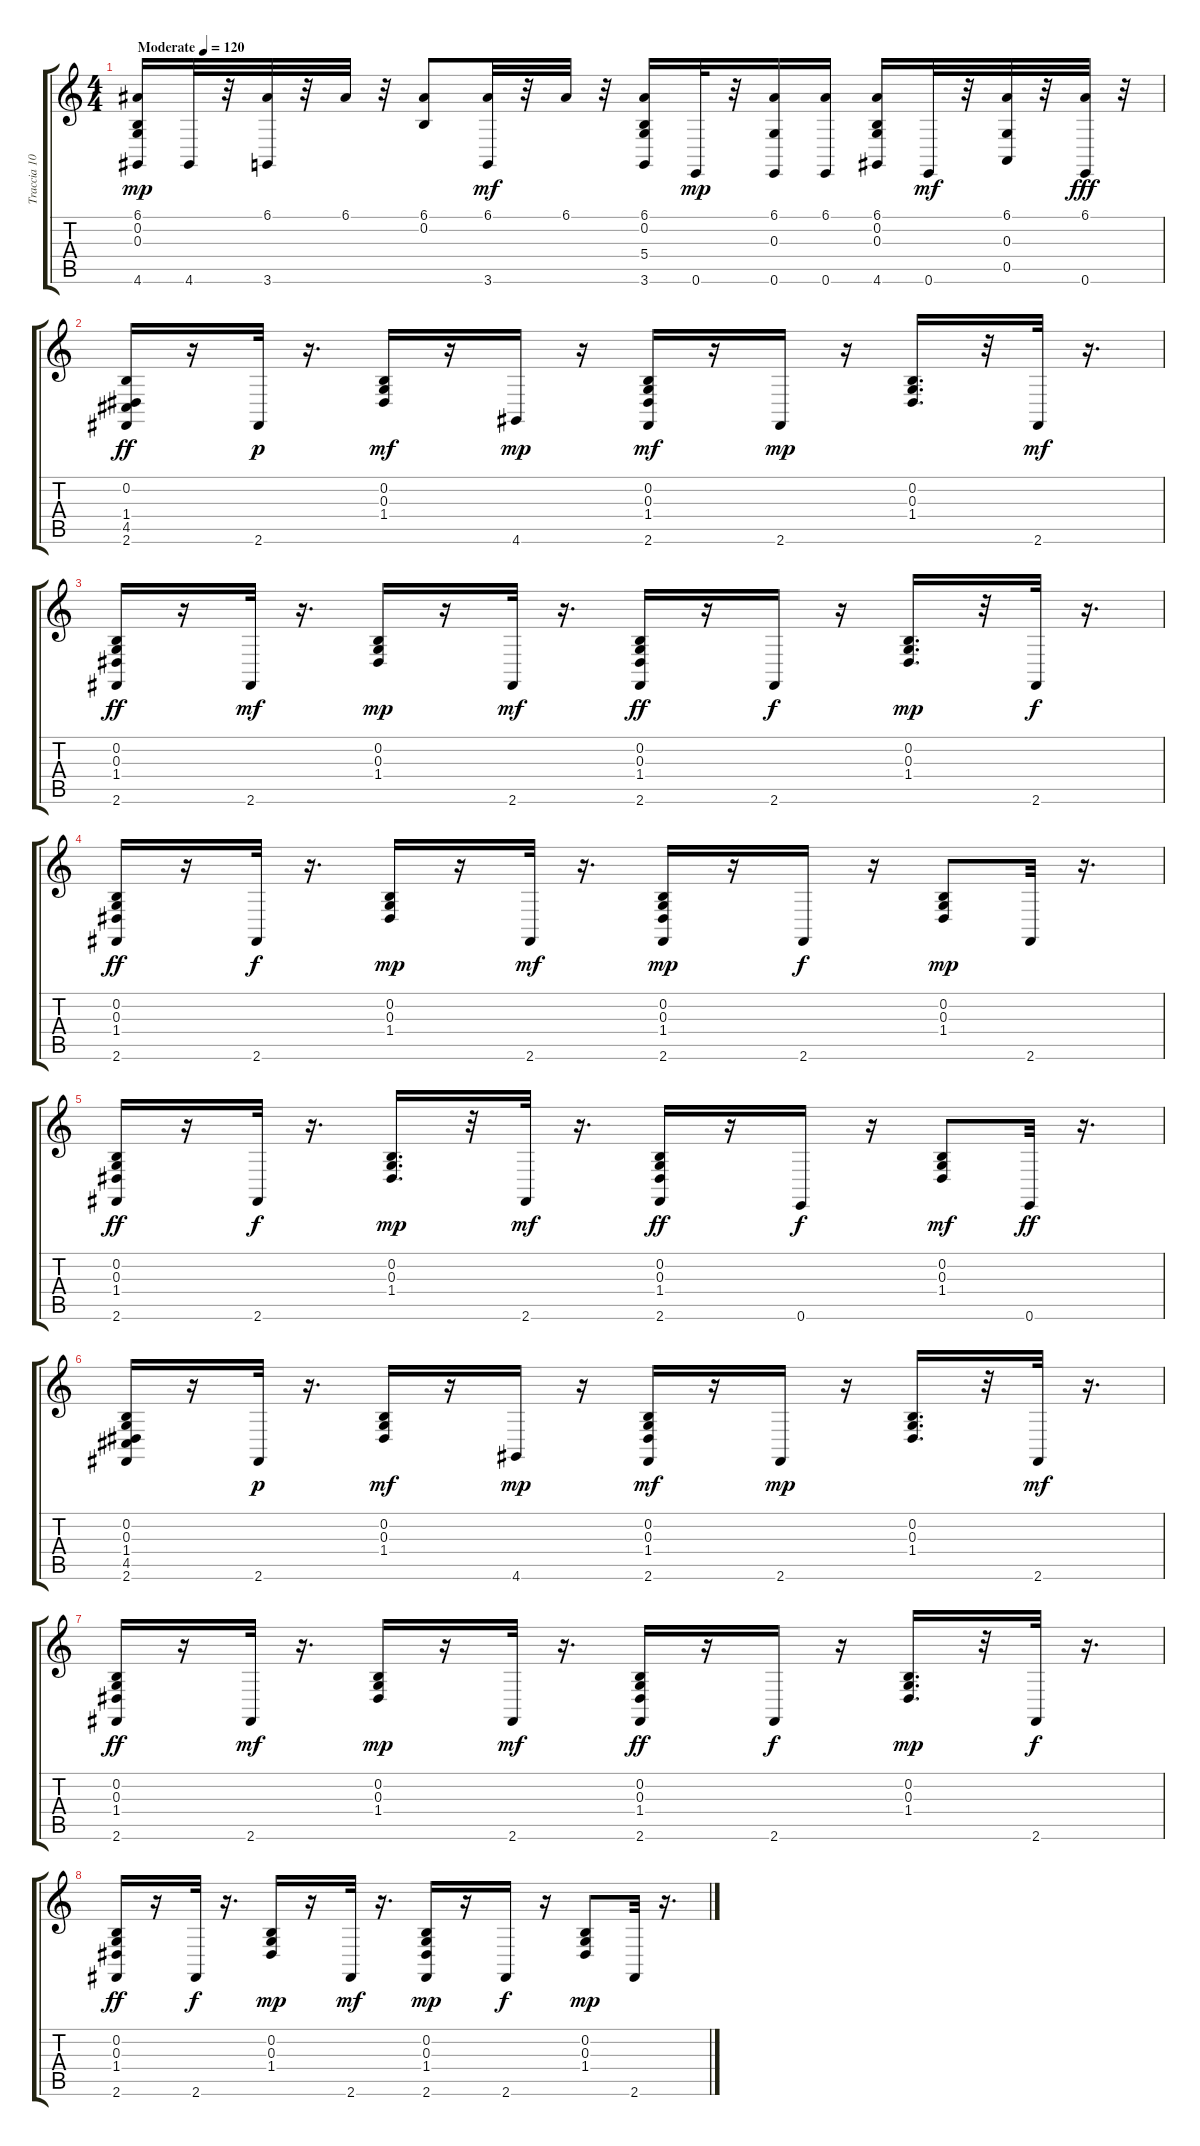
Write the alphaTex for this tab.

\track ("Traccia 10" "Traccia 10") {instrument acousticgrandpiano}
\staff {score tabs}
\tuning (E4 B3 G3 D3 A2 E2) {hide}
\ts (4 4)
\tempo (120 "Moderate")
\clef g2
\ks c
(6.1 0.2 0.3 4.6).16{dy mp instrument acousticgrandpiano} 4.6.32 r.32 (6.1 3.6).32 r.32 6.1.32 r.32 (6.1 0.2).8 (6.1 3.6).32{dy mf} r.32 6.1.32 r.32 (6.1 0.2 5.4 3.6).16 0.6.32{dy mp} r.32 (6.1 0.3 0.6).16 (6.1 0.6).16 (6.1 0.2 0.3 4.6).16 0.6.32{dy mf} r.32 (6.1 0.3 0.5).32 r.32 (6.1 0.6).32{dy fff} r.32 |
(0.2 1.4 4.5 2.6).16{dy ff} r.16 2.6.32{dy p} r.16{d} (0.2 0.3 1.4).16{dy mf} r.16 4.6.16{dy mp} r.16 (0.2 0.3 1.4 2.6).16{dy mf} r.16 2.6.16{dy mp} r.16 (0.2 0.3 1.4).16{d} r.32 2.6.32{dy mf} r.16{d} |
(0.2 0.3 1.4 2.6).16{dy ff} r.16 2.6.32{dy mf} r.16{d} (0.2 0.3 1.4).16{dy mp} r.16 2.6.32{dy mf} r.16{d} (0.2 0.3 1.4 2.6).16{dy ff} r.16 2.6.16{dy f} r.16 (0.2 0.3 1.4).16{d dy mp} r.32 2.6.32{dy f} r.16{d} |
(0.2 0.3 1.4 2.6).16{dy ff} r.16 2.6.32{dy f} r.16{d} (0.2 0.3 1.4).16{dy mp} r.16 2.6.32{dy mf} r.16{d} (0.2 0.3 1.4 2.6).16{dy mp} r.16 2.6.16{dy f} r.16 (0.2 0.3 1.4).8{dy mp} 2.6.32 r.16{d} |
(0.2 0.3 1.4 2.6).16{dy ff} r.16 2.6.32{dy f} r.16{d} (0.2 0.3 1.4).16{d dy mp} r.32 2.6.32{dy mf} r.16{d} (0.2 0.3 1.4 2.6).16{dy ff} r.16 0.6.16{dy f} r.16 (0.2 0.3 1.4).8{dy mf} 0.6.32{dy ff} r.16{d} |
(0.2 0.3 1.4 4.5 2.6).16 r.16 2.6.32{dy p} r.16{d} (0.2 0.3 1.4).16{dy mf} r.16 4.6.16{dy mp} r.16 (0.2 0.3 1.4 2.6).16{dy mf} r.16 2.6.16{dy mp} r.16 (0.2 0.3 1.4).16{d} r.32 2.6.32{dy mf} r.16{d} |
(0.2 0.3 1.4 2.6).16{dy ff} r.16 2.6.32{dy mf} r.16{d} (0.2 0.3 1.4).16{dy mp} r.16 2.6.32{dy mf} r.16{d} (0.2 0.3 1.4 2.6).16{dy ff} r.16 2.6.16{dy f} r.16 (0.2 0.3 1.4).16{d dy mp} r.32 2.6.32{dy f} r.16{d} |
(0.2 0.3 1.4 2.6).16{dy ff} r.16 2.6.32{dy f} r.16{d} (0.2 0.3 1.4).16{dy mp} r.16 2.6.32{dy mf} r.16{d} (0.2 0.3 1.4 2.6).16{dy mp} r.16 2.6.16{dy f} r.16 (0.2 0.3 1.4).8{dy mp} 2.6.32 r.16{d}
